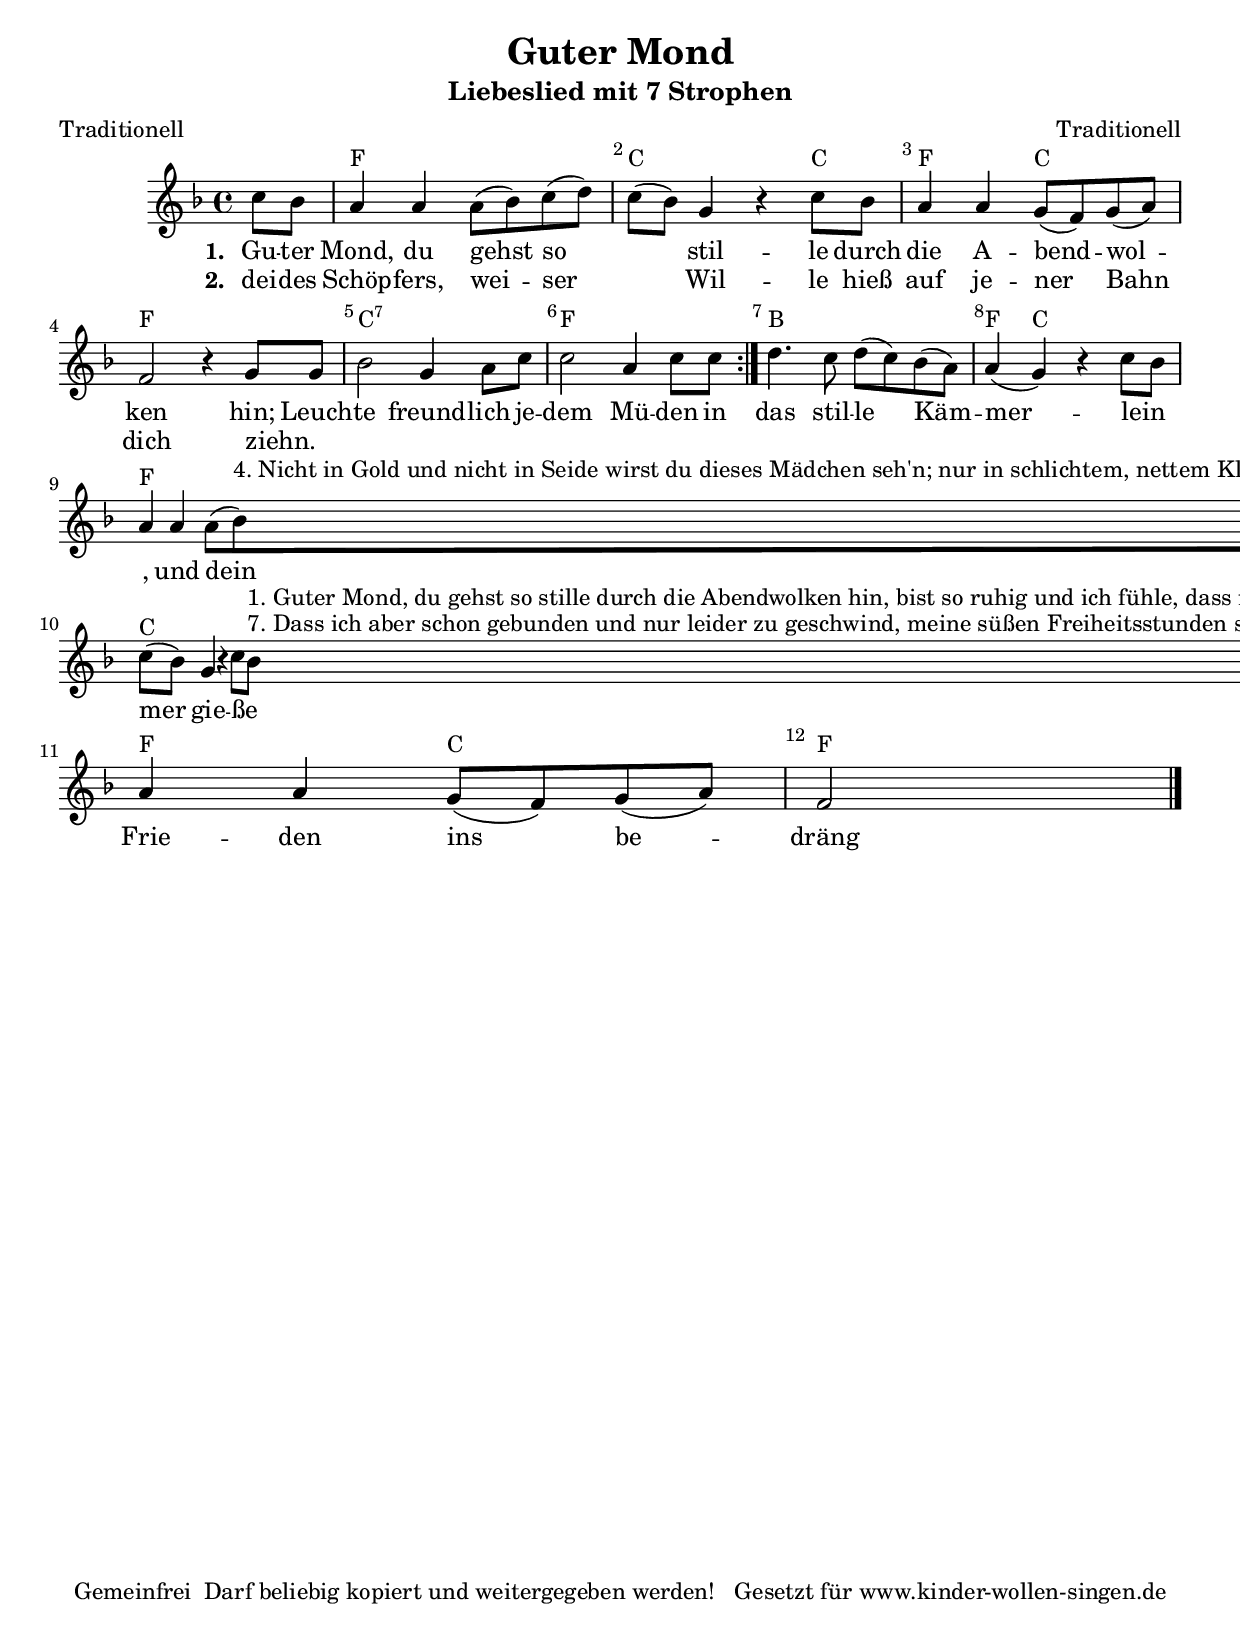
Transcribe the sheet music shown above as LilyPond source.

%=============================================
%   created by MuseScore Version: 0.9.6.3
%          Dienstag, 8. Februar 2011
%=============================================

\version "2.12.0"



#(set-default-paper-size "a4")

\paper {
  line-width    = 190\mm
  left-margin   = 10\mm
  top-margin    = 10\mm
  bottom-margin = 20\mm
  %%indent = 0 \mm 
  %%set to ##t if your score is less than one page: 
  ragged-last-bottom = ##t 
  ragged-bottom = ##f  
  %% in orchestral scores you probably want the two bold slashes 
  %% separating the systems: so uncomment the following line: 
  %% system-separator-markup = \slashSeparator 
  }

\header {
    composer = "Traditionell"
    poet = "Traditionell"
    title = "Guter Mond"
    subtitle = "Liebeslied mit 7 Strophen"
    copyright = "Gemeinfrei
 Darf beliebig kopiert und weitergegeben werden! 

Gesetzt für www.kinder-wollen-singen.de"
    }

AvoiceAA = \relative c'{
    \set Staff.instrumentName = #""
    \set Staff.shortInstrumentName = #""
    \clef treble
    %staffkeysig
    \key f \major 
    \repeat volta 2 { 
    %barkeysig: 
    \key f \major 
    %bartimesig: 
    \time 4/4 
    \partial 4
    c'8 bes     a4 a a8( bes) c( d)      | % 1
    c( bes) g4 r c8 bes      | % 2
    a4 a g8( f) g( a)      | % 3
    f2 r4      | % 3
    g8 g      | % 3
    bes2 g4 a8 c      | % 4
    c2 a4 c8 c } % end of repeatactive
         | % 5
    d4. c8 d( c) bes( a)      | % 6
    a4( g) r c8 bes      | % 7
    a4 a a8( bes) ^\markup {\upright  "4. Nicht in Gold und nicht in Seide
wirst du dieses Mädchen seh'n;
nur in schlichtem, nettem Kleide
pflegt mein Mädchen stets zu geh'n.
Nicht vom Adel, nicht vom Stande,
was man sonst so hoch verehrt,
nicht von einem Ordensbande
hat mein Mädchen ihren Wert.

5. Nur ihr reizend gutes Herze
macht sie liebenswert bei mir;
gut im Ernste, froh im Scherze,
jeder Zug ist gut an ihr;
ausdrucksvoll sind die Gebärden
froh und heiter ist ihr Blick;
kurz, von ihr geliebt zu werden,
scheinet mir das höchste Glück.

6. Mond, du Freund der reinsten Triebe,
schleich dich in ihr Kämmerlein;
sag es ihr, daß ich sie liebe,
dass sie einzig und allein
mein Vergnügen, meine Freude,
meine Lust, mein alles ist,
dass ich gerne mit ihr leide,
wenn ihr Aug' in Tränen fließt.


"} c( d)      | % 8
    c( bes) g4 r c8 bes ^\markup {\upright  "7. Dass ich aber schon gebunden
und nur leider zu geschwind,
meine süßen Freiheitsstunden
schon für mich verschwunden sind:.
Und dass ich nicht ohne Sünde
lieben könne in der Welt,
lauf und sag's dem guten Kinde,
ob ihr diese Lieb' gefällt? "} ^\markup {\upright  "1. Guter Mond, du gehst so stille
durch die Abendwolken hin,
bist so ruhig und ich fühle,
dass ich ohne Ruhe bin!
Traurig folgen meine Blicke
deiner stillen, heiter'n Bahn:
O wie hart ist mein Geschicke,
dass ich dir nicht folgen kann.

2. Guter Mond, dir darf ich's klagen,
was mein banges Herze kränkt,
und an wen mit bitter'n Klagen
die betrübte Seele denkt!
Guter Mond, du sollst es wissen,
weil du so verschwiegen bist,
warum meine Tränen fließen,
und mein Herz so traurig ist.

3. Dort in jenem kleinen Tale,
wo die dunklen Bäume steh'n,
nah bei jenem Wasserfalle,
wirst du eine Hütte sehn;
geh durch Wälder, Bäch' und Wiesen,
blicke sanft durchs Fenster hin,
so erblickest du Elisen,
aller Mädchen Königin.
"}      | % 9
    a4 a g8( f) g( a)      | % 10
    f2 \bar "|." 
}% end of last bar in partorvoice

      ApartAverseA = \lyricmode { \set stanza = " 1. " Gu -- ter  Mond, du gehst so  _ stil -- le  durch die A -- bend -- wol -- ken  hin; Leuch -- te  freund -- lich  je -- dem  Mü -- den  in das stil -- le  Käm -- mer -- lein   _ , und dein Schim -- mer  gie -- ße   _ Frie -- den  ins be -- dräng -- te  Herz hi -- nein!  }
      ApartAverseB = \lyricmode { \set stanza = " 2. " dei -- des  Schöp -- fers,  wei -- ser   _ Wil -- le  hieß auf je -- ner  Bahn dich ziehn. __ _ __ _ __ _ __ _ __ _ __ _ __ _ __ _ __ _ __ _ __ _ __ _ __ _ __ _ __ _ __ _ __ _ __ _ __ _ __ _ __ _ __ _ __ _ __ _ __ _ __ _ __ _ __ _ __ _ __ _ __ _ __ _ __ _ __ _ __ _ __ _ __ _ __ _ __ _ __ _ __ _ __ _ __ _ __ _ __ _ __ _ __ _ __ _ __ _ __ _ __ _ __ _ __ _ __ _ __ _ __ _ __ _ __ _ __ _ __ _ __ _ }
theChords = \chordmode { 
                    s4             f1 c2. c4 f2 c2 f1 c1:7 f1 b1 f4 c2. f1 c1 f2 c2 f4 }%%end of chordlist 


\score { 
    << 
    \new ChordNames { \theChords } 
        \context Staff = ApartA << 
            \context Voice = AvoiceAA \AvoiceAA
        >>

         \context Lyrics = ApartAverseA\lyricsto AvoiceAA  \ApartAverseA
         \context Lyrics = ApartAverseB\lyricsto AvoiceAA  \ApartAverseB



      \set Score.skipBars = ##t
      %%\set Score.melismaBusyProperties = #'()
      \override Score.BarNumber #'break-visibility = #end-of-line-invisible %%every bar is numbered.!!!
      %% remove previous line to get barnumbers only at beginning of system.
       #(set-accidental-style 'modern-cautionary)
      \set Score.markFormatter = #format-mark-box-letters %%boxed rehearsal-marks
       \override Score.TimeSignature #'style = #'() %%makes timesigs always numerical
      %% remove previous line to get cut-time/alla breve or common time 
      \set Score.pedalSustainStyle = #'mixed 
       %% make spanners comprise the note it end on, so that there is no doubt that this note is included.
       \override Score.TrillSpanner #'(bound-details right padding) = #-2
      \override Score.TextSpanner #'(bound-details right padding) = #-1
      %% Lilypond's normal textspanners are too weak:  
      \override Score.TextSpanner #'dash-period = #1
      \override Score.TextSpanner #'dash-fraction = #0.5
      %% lilypond chordname font, like mscore jazzfont, is both far too big and extremely ugly (olagunde@start.no):
      \override Score.ChordName #'font-family = #'roman 
      \override Score.ChordName #'font-size =#0 
      %% In my experience the normal thing in printed scores is maj7 and not the triangle. (olagunde):
      \set Score.majorSevenSymbol = \markup {maj7}
  >>

  %% Boosey and Hawkes, and Peters, have barlines spanning all staff-groups in a score,
  %% Eulenburg and Philharmonia, like Lilypond, have no barlines between staffgroups.
  %% If you want the Eulenburg/Lilypond style, comment out the following line:
  \layout {\context {\Score \consists Span_bar_engraver}}
}%% end of score-block 

#(set-global-staff-size 20)
